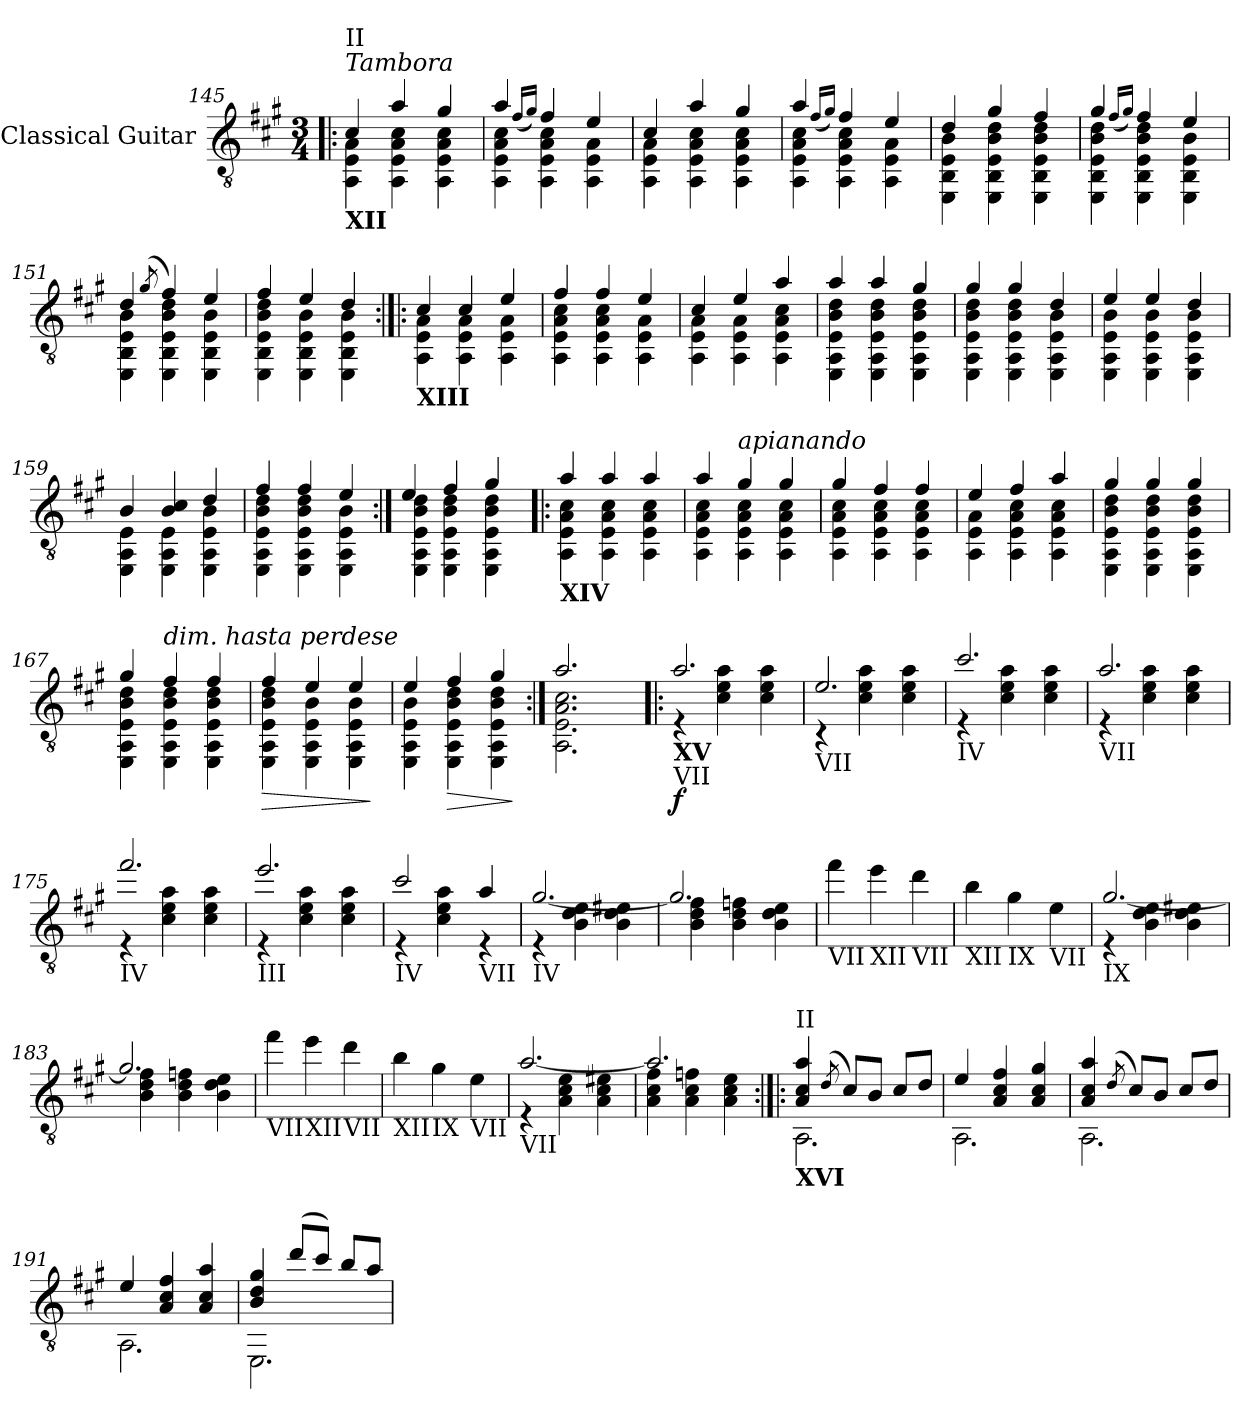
**kern	**dynam
*part1	*part1
*staff1	*staff1
*I"Classical Guitar	*
*I'Guit.	*
!!LO:PB:g=z
*clefGv2	*
*k[f#c#g#]	*
*M3/4	*
=145!|:	=145!|:
*^	*
!LO:TX:b:B:t=XII	!	!
!LO:TX:a:i:t=Tambora	!	!
!LO:TX:a:t=II	!	!
4c#/	4AA\ 4E\ 4A\	.
4a/	4AA\ 4E\ 4A\ 4c#\	.
4g#/	4AA\ 4E\ 4A\ 4c#\	.
=146	=146	=146
4a/	4AA\ 4E\ 4A\ 4c#\	.
(16qf#/LL	.	.
16qg#/JJ)	.	.
4f#/	4AA\ 4E\ 4A\ 4c#\	.
4e/	4AA\ 4E\ 4A\	.
=147	=147	=147
4c#/	4AA\ 4E\ 4A\	.
4a/	4AA\ 4E\ 4A\ 4c#\	.
4g#/	4AA\ 4E\ 4A\ 4c#\	.
=148	=148	=148
4a/	4AA\ 4E\ 4A\ 4c#\	.
(16qf#/LL	.	.
16qg#/JJ)	.	.
4f#/	4AA\ 4E\ 4A\ 4c#\	.
4e/	4AA\ 4E\ 4A\	.
=149	=149	=149
4d/	4EE\ 4BB\ 4E\ 4B\	.
4g#/	4EE\ 4BB\ 4E\ 4B\ 4d\	.
4f#/	4EE\ 4BB\ 4E\ 4B\ 4d\	.
=150	=150	=150
4g#/	4EE\ 4BB\ 4E\ 4B\ 4d\	.
(16qf#/LL	.	.
16qg#/JJ)	.	.
4f#/	4EE\ 4BB\ 4E\ 4B\ 4d\	.
4e/	4EE\ 4BB\ 4E\ 4B\	.
!!LO:LB:g=z	!!
=151	=151	=151
4d/	4EE\ 4BB\ 4E\ 4B\	.
(8qg#/	.	.
4f#/)	4EE\ 4BB\ 4E\ 4B\ 4d\	.
4e/	4EE\ 4BB\ 4E\ 4B\	.
=152	=152	=152
4f#/	4EE\ 4BB\ 4E\ 4B\ 4d\	.
4e/	4EE\ 4BB\ 4E\ 4B\	.
4d/	4EE\ 4BB\ 4E\ 4B\	.
=153:|!|:	=153:|!|:	=153:|!|:
!LO:TX:b:B:t=XIII	!	!
4c#/	4AA\ 4E\ 4A\	.
4c#/	4AA\ 4E\ 4A\	.
4e/	4AA\ 4E\ 4A\	.
=154	=154	=154
4f#/	4AA\ 4E\ 4A\ 4c#\	.
4f#/	4AA\ 4E\ 4A\ 4c#\	.
4e/	4AA\ 4E\ 4A\	.
=155	=155	=155
4c#/	4AA\ 4E\ 4A\	.
4e/	4AA\ 4E\ 4A\	.
4a/	4AA\ 4E\ 4A\ 4c#\	.
=156	=156	=156
4a/	4EE\ 4AA\ 4E\ 4B\ 4d\	.
4a/	4EE\ 4AA\ 4E\ 4B\ 4d\	.
4g#/	4EE\ 4AA\ 4E\ 4B\ 4d\	.
!!LO:LB:g=z	!!
=157	=157	=157
4g#/	4EE\ 4AA\ 4E\ 4B\ 4d\	.
4g#/	4EE\ 4AA\ 4E\ 4B\ 4d\	.
4d/	4EE\ 4AA\ 4E\ 4B\	.
=158	=158	=158
4e/	4EE\ 4AA\ 4E\ 4B\	.
4e/	4EE\ 4AA\ 4E\ 4B\	.
4d/	4EE\ 4AA\ 4E\ 4B\	.
=159	=159	=159
4B/	4EE\ 4AA\ 4E\	.
4B/ 4c#/	4EE\ 4AA\ 4E\	.
4d/	4EE\ 4AA\ 4E\ 4B\	.
=160	=160	=160
4f#/	4EE\ 4AA\ 4E\ 4B\ 4d\	.
4f#/	4EE\ 4AA\ 4E\ 4B\ 4d\	.
4e/	4EE\ 4AA\ 4E\ 4B\	.
=161:|!	=161:|!	=161:|!
4e/	4EE\ 4AA\ 4E\ 4B\ 4d\	.
4f#/	4EE\ 4AA\ 4E\ 4B\ 4d\	.
4g#/	4EE\ 4AA\ 4E\ 4B\ 4d\	.
=162!|:	=162!|:	=162!|:
!LO:TX:b:B:t=XIV	!	!
4a/	4AA\ 4E\ 4A\ 4c#\	.
4a/	4AA\ 4E\ 4A\ 4c#\	.
4a/	4AA\ 4E\ 4A\ 4c#\	.
!!LO:LB:g=z	!!
=163	=163	=163
4a/	4AA\ 4E\ 4A\ 4c#\	.
!LO:TX:a:i:t=apianando	!	!
4g#/	4AA\ 4E\ 4A\ 4c#\	.
4g#/	4AA\ 4E\ 4A\ 4c#\	.
=164	=164	=164
4g#/	4AA\ 4E\ 4A\ 4c#\	.
4f#/	4AA\ 4E\ 4A\ 4c#\	.
4f#/	4AA\ 4E\ 4A\ 4c#\	.
=165	=165	=165
4e/	4AA\ 4E\ 4A\	.
4f#/	4AA\ 4E\ 4A\ 4c#\	.
4a/	4AA\ 4E\ 4A\ 4c#\	.
=166	=166	=166
4g#/	4EE\ 4AA\ 4E\ 4B\ 4d\	.
4g#/	4EE\ 4AA\ 4E\ 4B\ 4d\	.
4g#/	4EE\ 4AA\ 4E\ 4B\ 4d\	.
=167	=167	=167
4g#/	4EE\ 4AA\ 4E\ 4B\ 4d\	.
!LO:TX:a:i:t=dim. hasta perdese	!	!
4f#/	4EE\ 4AA\ 4E\ 4B\ 4d\	.
4f#/	4EE\ 4AA\ 4E\ 4B\ 4d\	.
=168	=168	=168
!	!	!LO:HP:b
4f#/	4EE\ 4AA\ 4E\ 4B\ 4d\	>
4e/	4EE\ 4AA\ 4E\ 4B\	.
4e/	4EE\ 4AA\ 4E\ 4B\	.
*v	*v	*
.	]
!!LO:LB:g=z
=169	=169
*^	*
4e/	4EE\ 4AA\ 4E\ 4B\	.
!	!	!LO:HP:b
4f#/	4EE\ 4AA\ 4E\ 4B\ 4d\	>
4g#/	4EE\ 4AA\ 4E\ 4B\ 4d\	.
*v	*v	*
.	]
=170:|!	=170:|!
*^	*
2.a/	2.AA\ 2.E\ 2.A\ 2.c#\	.
=171!|:	=171!|:	=171!|:
!LO:TX:b:B:t=XV	!	!
!LO:TX:b:t=VII	!	!
!	!	!LO:DY:b
4rE	2.a/	f
4c#\ 4e\ 4a\	.	.
4c#\ 4e\ 4a\	.	.
=172	=172	=172
!LO:TX:b:t=VII	!	!
4rC	2.e/	.
4c#\ 4e\ 4a\	.	.
4c#\ 4e\ 4a\	.	.
=173	=173	=173
!LO:TX:b:t=IV	!	!
4rE	2.cc#/	.
4c#\ 4e\ 4a\	.	.
4c#\ 4e\ 4a\	.	.
=174	=174	=174
!LO:TX:b:t=VII	!	!
4rE	2.a/	.
4c#\ 4e\ 4a\	.	.
4c#\ 4e\ 4a\	.	.
!!LO:LB:g=z	!!
=175	=175	=175
!LO:TX:b:t=IV	!	!
4rE	2.ff#/	.
4c#\ 4e\ 4a\	.	.
4c#\ 4e\ 4a\	.	.
=176	=176	=176
!LO:TX:b:t=III	!	!
4rE	2.ee/	.
4c#\ 4e\ 4a\	.	.
4c#\ 4e\ 4a\	.	.
=177	=177	=177
!LO:TX:b:t=IV	!	!
4rE	2cc#/	.
4c#\ 4e\ 4a\	.	.
!LO:TX:b:t=VII	!	!
4rE	4a/	.
=178	=178	=178
!LO:TX:b:t=IV	!	!
4rE	[2.g#/	.
4B\ 4d\ 4e\	.	.
4B\ 4d\ 4e#X\	.	.
=179	=179	=179
4B\ 4d\ 4f#\	2.g#/]	.
4B\ 4d\ 4fn\	.	.
4B\ 4d\ 4e\	.	.
=180	=180	=180
!LO:TX:b:t=VII	!	!
2.ryy	4ff#\	.
!	!LO:TX:b:t=XII	!
.	4ee\	.
!	!LO:TX:b:t=VII	!
.	4dd\	.
!!LO:PB:g=z	!!
=181	=181	=181
!LO:TX:b:t=XII	!	!
2.ryy	4b\	.
!	!LO:TX:b:t=IX	!
.	4g#\	.
!	!LO:TX:b:t=VII	!
.	4e\	.
=182	=182	=182
!LO:TX:b:t=IX	!	!
4rE	[2.g#/	.
4B\ 4d\ 4e\	.	.
4B\ 4d\ 4e#X\	.	.
=183	=183	=183
4B\ 4d\ 4f#\	2.g#/]	.
4B\ 4d\ 4fn\	.	.
4B\ 4d\ 4e\	.	.
=184	=184	=184
!LO:TX:b:t=VII	!	!
2.ryy	4ff#\	.
!	!LO:TX:b:t=XII	!
.	4ee\	.
!	!LO:TX:b:t=VII	!
.	4dd\	.
=185	=185	=185
!LO:TX:b:t=XII	!	!
2.ryy	4b\	.
!	!LO:TX:b:t=IX	!
.	4g#\	.
!	!LO:TX:b:t=VII	!
.	4e\	.
=186	=186	=186
!LO:TX:b:t=VII	!	!
4rE	[2.a/	.
4A\ 4c#\ 4e\	.	.
4A\ 4c#\ 4e#X\	.	.
=187	=187	=187
4A\ 4c#\ 4f#\	2.a/]	.
4A\ 4c#\ 4fn\	.	.
4A\ 4c#\ 4e\	.	.
!!LO:LB:g=z	!!
=188:|!|:	=188:|!|:	=188:|!|:
!LO:TX:b:B:t=XVI	!	!
!LO:TX:a:t=II	!	!
4A/ 4c#/ 4a/	2.AA\	.
(8qd/	.	.
8c#/L)	.	.
8B/J	.	.
8c#/L	.	.
8d/J	.	.
=189	=189	=189
4e/	2.AA\	.
4A/ 4c#/ 4f#/	.	.
4A/ 4c#/ 4g#/	.	.
=190	=190	=190
4A/ 4c#/ 4a/	2.AA\	.
(8qd/	.	.
8c#/L)	.	.
8B/J	.	.
8c#/L	.	.
8d/J	.	.
=191	=191	=191
4e/	2.AA\	.
4A/ 4c#/ 4f#/	.	.
4A/ 4c#/ 4a/	.	.
=192	=192	=192
4B/ 4d/ 4g#/	2.EE\	.
(8dd/L	.	.
8cc#/J)	.	.
8b/L	.	.
8a/J	.	.
*v	*v	*
=	=
*-	*-
